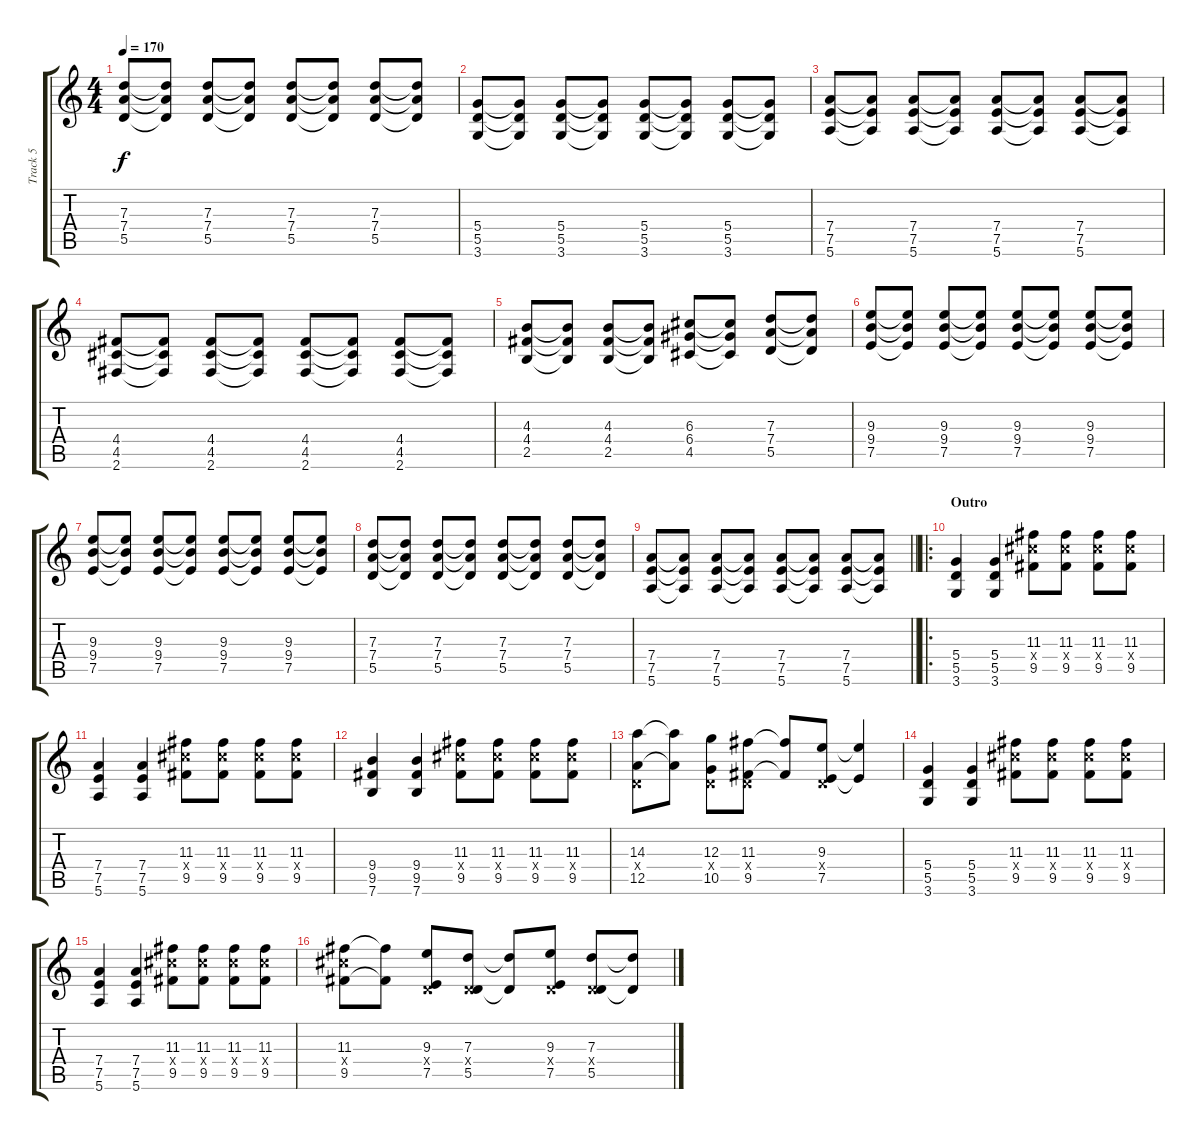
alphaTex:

\track ("Track 5" "Track 5") {instrument distortionguitar}
\staff {score tabs}
\tuning (E4 B3 G3 D3 A2 E2) {hide}
\ts (4 4)
\tempo 170
\clef g2
\ks c
(7.3 7.4 5.5).8{dy f} (7.3{t} 7.4{t} 5.5{t}).8 (7.3 7.4 5.5).8 (7.3{t} 7.4{t} 5.5{t}).8 (7.3 7.4 5.5).8 (7.3{t} 7.4{t} 5.5{t}).8 (7.3 7.4 5.5).8 (7.3{t} 7.4{t} 5.5{t}).8 |
(5.4 5.5 3.6).8 (5.4{t} 5.5{t} 3.6{t}).8 (5.4 5.5 3.6).8 (5.4{t} 5.5{t} 3.6{t}).8 (5.4 5.5 3.6).8 (5.4{t} 5.5{t} 3.6{t}).8 (5.4 5.5 3.6).8 (5.4{t} 5.5{t} 3.6{t}).8 |
(7.4 7.5 5.6).8 (7.4{t} 7.5{t} 5.6{t}).8 (7.4 7.5 5.6).8 (7.4{t} 7.5{t} 5.6{t}).8 (7.4 7.5 5.6).8 (7.4{t} 7.5{t} 5.6{t}).8 (7.4 7.5 5.6).8 (7.4{t} 7.5{t} 5.6{t}).8 |
(4.4 4.5 2.6).8 (4.4{t} 4.5{t} 2.6{t}).8 (4.4 4.5 2.6).8 (4.4{t} 4.5{t} 2.6{t}).8 (4.4 4.5 2.6).8 (4.4{t} 4.5{t} 2.6{t}).8 (4.4 4.5 2.6).8 (4.4{t} 4.5{t} 2.6{t}).8 |
(4.3 4.4 2.5).8 (4.3{t} 4.4{t} 2.5{t}).8 (4.3 4.4 2.5).8 (4.3{t} 4.4{t} 2.5{t}).8 (6.3 6.4 4.5).8 (6.3{t} 6.4{t} 4.5{t}).8 (7.3 7.4 5.5).8 (7.3{t} 7.4{t} 5.5{t}).8 |
(9.3 9.4 7.5).8 (9.3{t} 9.4{t} 7.5{t}).8 (9.3 9.4 7.5).8 (9.3{t} 9.4{t} 7.5{t}).8 (9.3 9.4 7.5).8 (9.3{t} 9.4{t} 7.5{t}).8 (9.3 9.4 7.5).8 (9.3{t} 9.4{t} 7.5{t}).8 |
(9.3 9.4 7.5).8 (9.3{t} 9.4{t} 7.5{t}).8 (9.3 9.4 7.5).8 (9.3{t} 9.4{t} 7.5{t}).8 (9.3 9.4 7.5).8 (9.3{t} 9.4{t} 7.5{t}).8 (9.3 9.4 7.5).8 (9.3{t} 9.4{t} 7.5{t}).8 |
(7.3 7.4 5.5).8 (7.3{t} 7.4{t} 5.5{t}).8 (7.3 7.4 5.5).8 (7.3{t} 7.4{t} 5.5{t}).8 (7.3 7.4 5.5).8 (7.3{t} 7.4{t} 5.5{t}).8 (7.3 7.4 5.5).8 (7.3{t} 7.4{t} 5.5{t}).8 |
\barLineRight lightlight
(7.4 7.5 5.6).8 (7.4{t} 7.5{t} 5.6{t}).8 (7.4 7.5 5.6).8 (7.4{t} 7.5{t} 5.6{t}).8 (7.4 7.5 5.6).8 (7.4{t} 7.5{t} 5.6{t}).8 (7.4 7.5 5.6).8 (7.4{t} 7.5{t} 5.6{t}).8 |
\ro
\section ("" "Outro")
(5.4 5.5 3.6).4 (5.4 5.5 3.6).4 (11.3 11.4{x} 9.5).8 (11.3 11.4{x} 9.5).8 (11.3 11.4{x} 9.5).8 (11.3 11.4{x} 9.5).8 |
(7.4 7.5 5.6).4 (7.4 7.5 5.6).4 (11.3 11.4{x} 9.5).8 (11.3 11.4{x} 9.5).8 (11.3 11.4{x} 9.5).8 (11.3 11.4{x} 9.5).8 |
(9.4 9.5 7.6).4 (9.4 9.5 7.6).4 (11.3 11.4{x} 9.5).8 (11.3 11.4{x} 9.5).8 (11.3 11.4{x} 9.5).8 (11.3 11.4{x} 9.5).8 |
(14.3 0.4{x} 12.5).8 (14.3{t} 12.5{t}).8 (12.3 0.4{x} 10.5).8 (11.3 0.4{x} 9.5).8 (11.3{t} 9.5{t}).8 (9.3 0.4{x} 7.5).8 (9.3{t} 7.5{t}).4 |
(5.4 5.5 3.6).4 (5.4 5.5 3.6).4 (11.3 11.4{x} 9.5).8 (11.3 11.4{x} 9.5).8 (11.3 11.4{x} 9.5).8 (11.3 11.4{x} 9.5).8 |
(7.4 7.5 5.6).4 (7.4 7.5 5.6).4 (11.3 11.4{x} 9.5).8 (11.3 11.4{x} 9.5).8 (11.3 11.4{x} 9.5).8 (11.3 11.4{x} 9.5).8 |
(11.3 11.4{x} 9.5).8 (11.3{t} 9.5{t}).8 (9.3 0.4{x} 7.5).8 (7.3 0.4{x} 5.5).8 (7.3{t} 5.5{t}).8 (9.3 0.4{x} 7.5).8 (7.3 0.4{x} 5.5).8 (7.3{t} 5.5{t}).8
